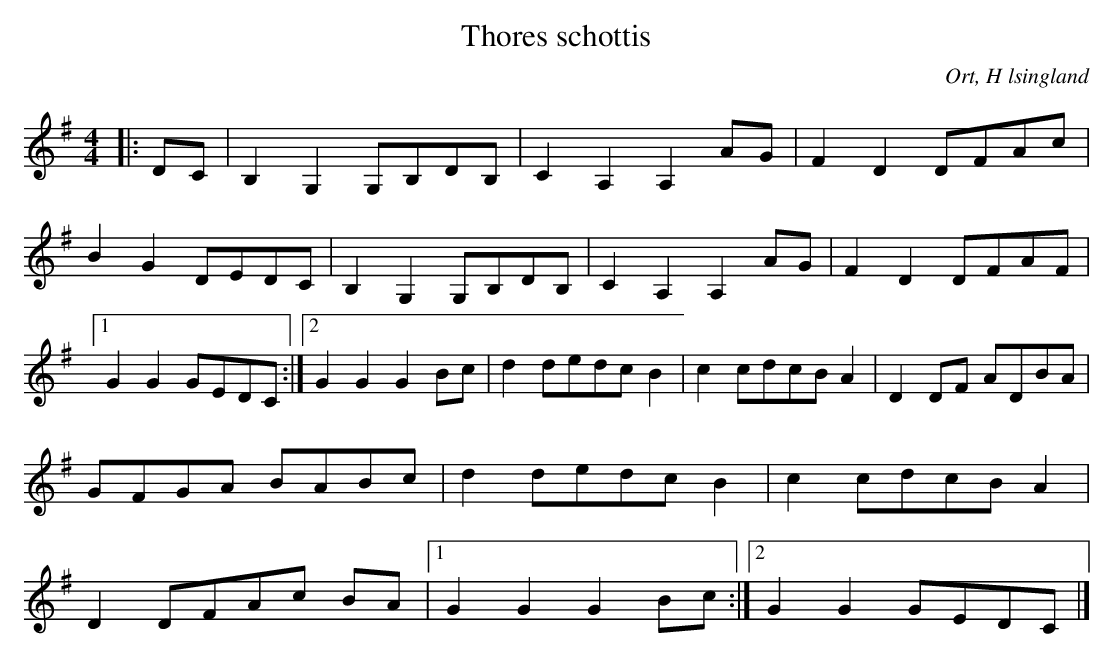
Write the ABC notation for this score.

X:1
T:Thores schottis
O:Ort, H lsingland
M:4/4
L:1/8
K:G
|: DC | B,2 G,2 G,B,DB,| C2 A,2 A,2 AG | F2 D2 DFAc | B2 G2 DEDC |B,2 G,2 G,B,DB,| C2 A,2 A,2 AG | F2 D2 DFAF |1 G2 G2 GEDC :|2 G2 G2 G2 Bc | d2 dedc B2 | c2 cdcB A2 | D2 DF ADBA|GFGA BABc |   d2 dedc B2 | c2 cdcB A2 | D2 DFAc BA |1 G2 G2 G2 Bc :|2 G2 G2 GEDC|]
